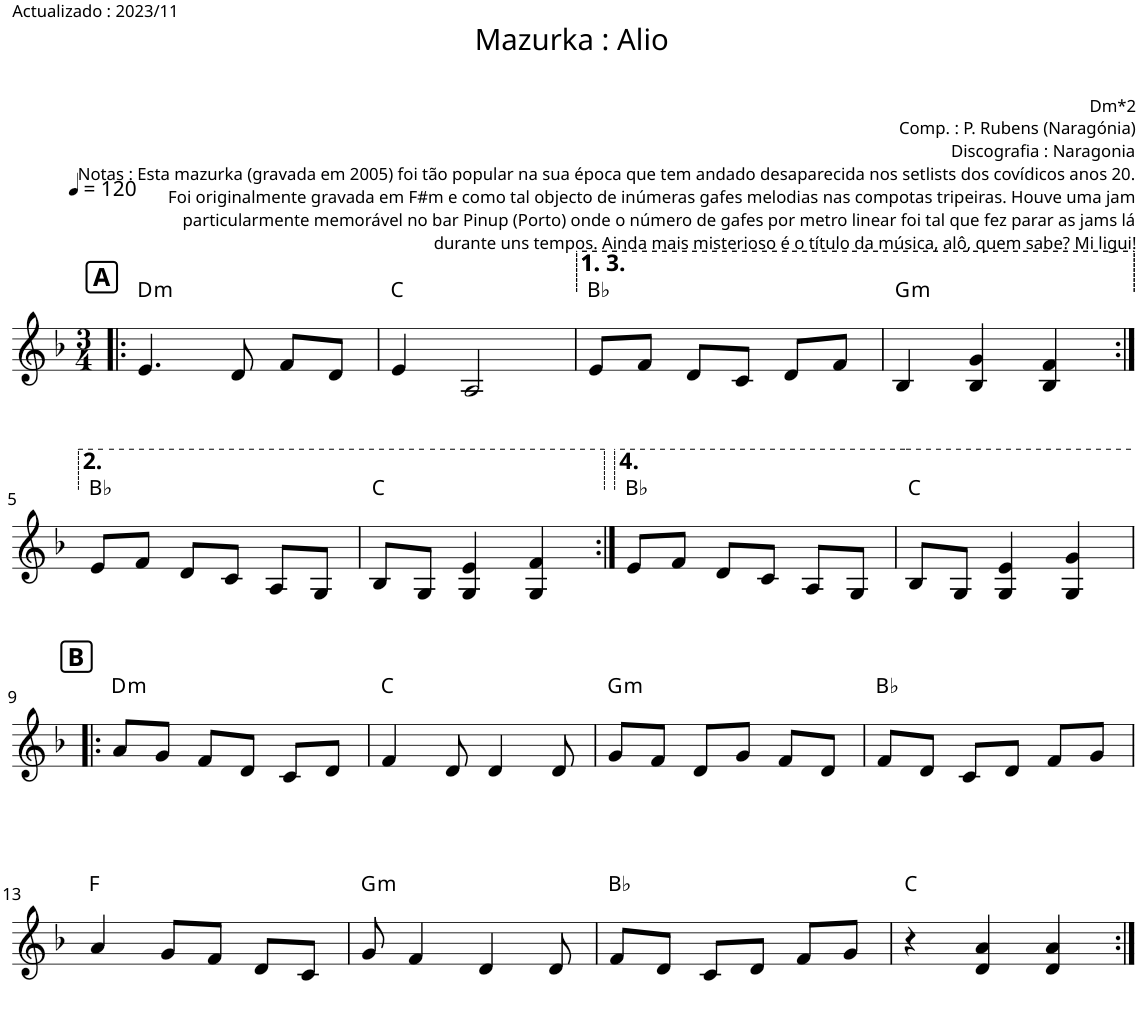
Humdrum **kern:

**kern	**harte
*part1	*part1
*staff1	*
*I"Piano	*
*I'Pno.	*
*clefG2	*
*k[b-]	*
*M3/4	*
*MM120	*
!!LO:REH:place=s1:a:B:cj:fs=12:t=A
=1!|:	=1!|:
!	!LO:H:kt=m
4.e/	D:min
8d/	.
8f/L	.
8d/J	.
=2	=2
4e/	C:maj
2A/	.
=3	=3
8e/L	Bb:maj
8f/J	.
8d/L	.
8c/J	.
8d/L	.
8f/J	.
=4	=4
!	!LO:H:kt=m
4B-/	G:min
4B-/ 4g/	.
4B-/ 4f/	.
!!LO:LB:g=z
=5:|!	=5:|!
8e/L	Bb:maj
8f/J	.
8d/L	.
8c/J	.
8A/L	.
8G/J	.
=6	=6
8B-/L	C:maj
8G/J	.
4G/ 4e/	.
4G/ 4f/	.
=7:|!	=7:|!
8e/L	Bb:maj
8f/J	.
8d/L	.
8c/J	.
8A/L	.
8G/J	.
=8	=8
8B-/L	C:maj
8G/J	.
4G/ 4e/	.
4G/ 4g/	.
!!LO:LB:g=z
!!LO:REH:place=s1:a:B:cj:fs=12:t=B
=9!|:	=9!|:
!	!LO:H:kt=m
8a/L	D:min
8g/J	.
8f/L	.
8d/J	.
8c/L	.
8d/J	.
=10	=10
4f/	C:maj
8d/	.
4d/	.
8d/	.
=11	=11
!	!LO:H:kt=m
8g/L	G:min
8f/J	.
8d/L	.
8g/J	.
8f/L	.
8d/J	.
=12	=12
8f/L	Bb:maj
8d/J	.
8c/L	.
8d/J	.
8f/L	.
8g/J	.
!!LO:LB:g=z
=13	=13
4a/	F:maj
8g/L	.
8f/J	.
8d/L	.
8c/J	.
=14	=14
!	!LO:H:kt=m
8g/	G:min
4f/	.
4d/	.
8d/	.
=15	=15
8f/L	Bb:maj
8d/J	.
8c/L	.
8d/J	.
8f/L	.
8g/J	.
=16	=16
4r	C:maj
4d/ 4a/	.
4d/ 4a/	.
=:|!	=:|!
*-	*-
